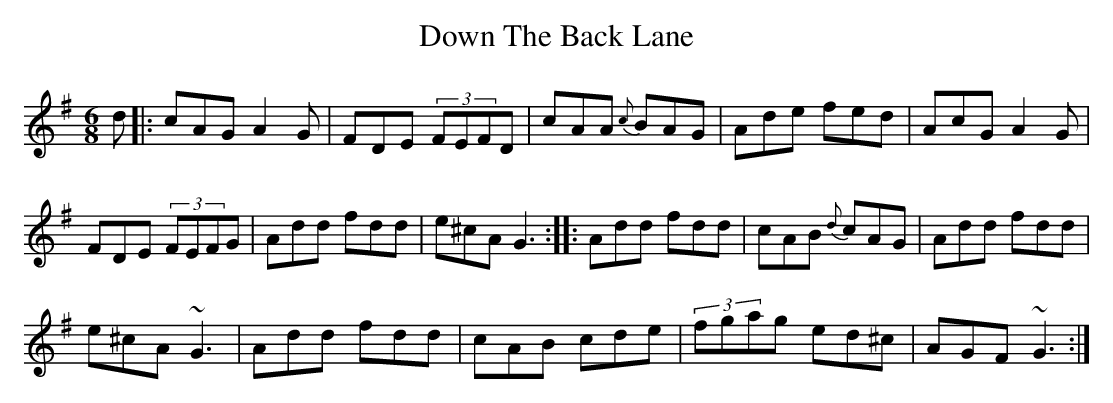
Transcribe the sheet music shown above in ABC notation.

X:1
T:Down The Back Lane
M:6/8
K:G
d |: cAG A2G | FDE (3FEFD | cAA {c}BAG | Ade fed | AcG A2G |
FDE (3FEFG | Add fdd | e^cA G3 :: Add fdd | cAB {d}cAG | Add fdd |
e^cA ~G3 | Add fdd | cAB cde | (3fgag ed^c | AGF ~G3 :|
